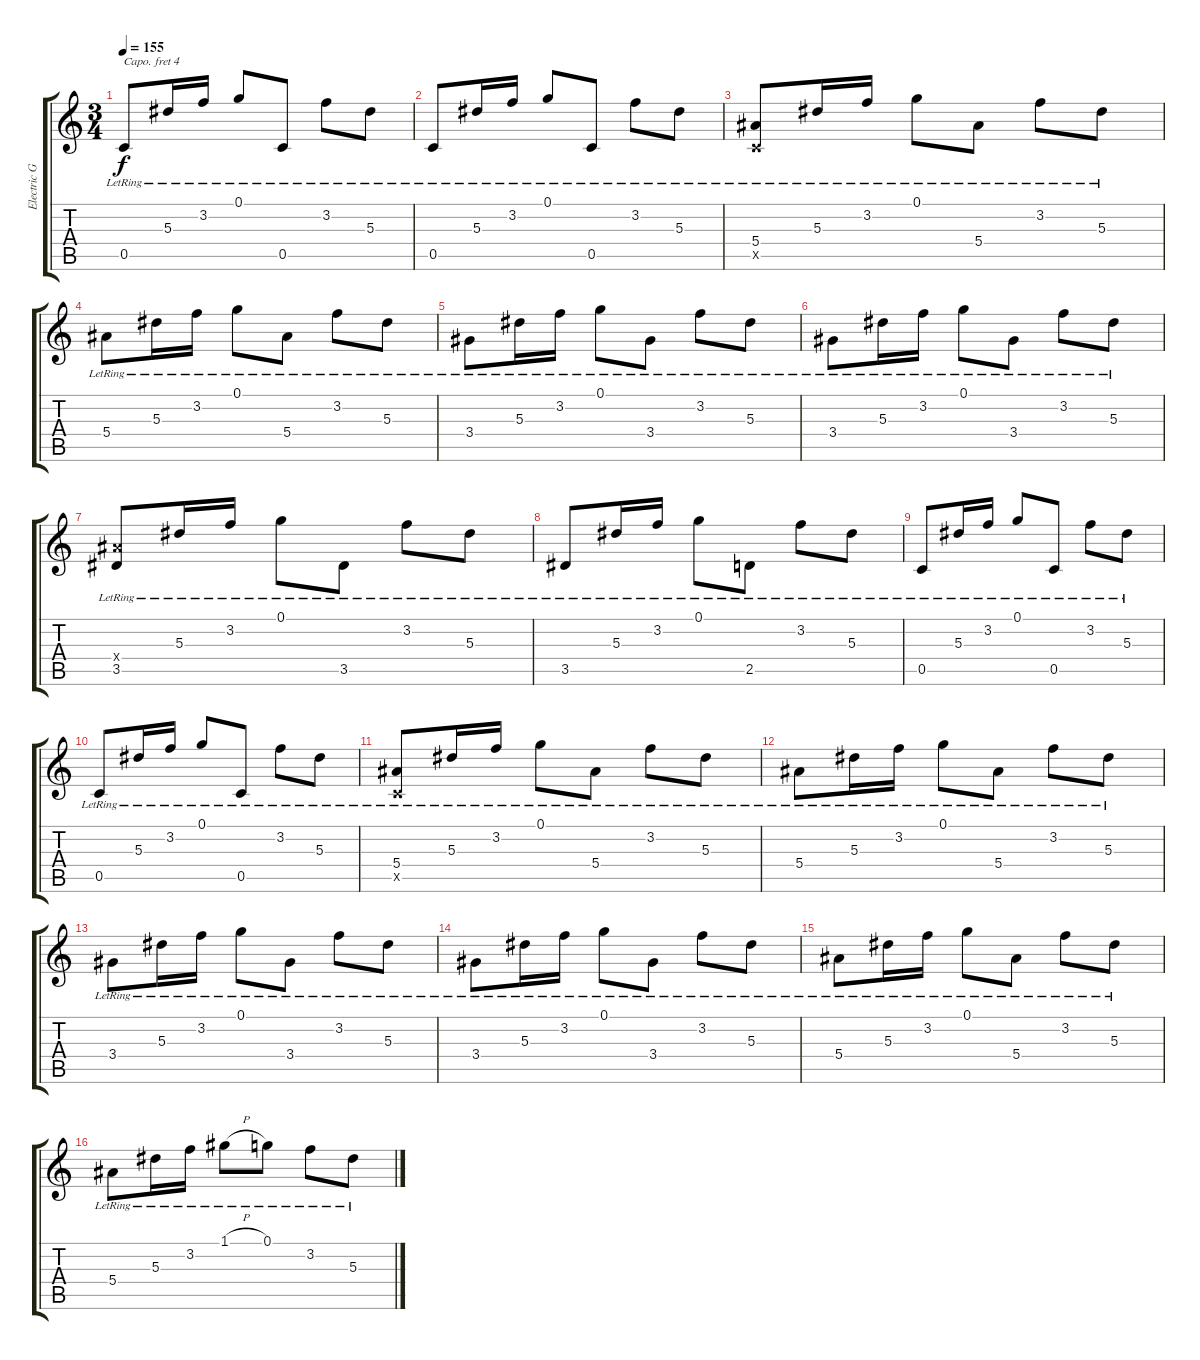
\track ("Electric Guitar" "Electric G") {instrument electricguitarclean}
\staff {score tabs}
\capo 4
\tuning (Eb4 Bb3 Gb3 Db3 Ab2 Eb2) {hide}
\ts (3 4)
\tempo 155
\clef g2
\ks c
0.5{lr}.8{dy f} 5.3{lr}.16 3.2{lr}.16 0.1{lr}.8 0.5{lr}.8 3.2{lr}.8 5.3{lr}.8 |
0.5{lr}.8 5.3{lr}.16 3.2{lr}.16 0.1{lr}.8 0.5{lr}.8 3.2{lr}.8 5.3{lr}.8 |
(5.4{lr} 0.5{x}).8 5.3{lr}.16 3.2{lr}.16 0.1{lr}.8 5.4{lr}.8 3.2{lr}.8 5.3{lr}.8 |
5.4{lr}.8 5.3{lr}.16 3.2{lr}.16 0.1{lr}.8 5.4{lr}.8 3.2{lr}.8 5.3{lr}.8 |
3.4{lr}.8 5.3{lr}.16 3.2{lr}.16 0.1{lr}.8 3.4{lr}.8 3.2{lr}.8 5.3{lr}.8 |
3.4{lr}.8 5.3{lr}.16 3.2{lr}.16 0.1{lr}.8 3.4{lr}.8 3.2{lr}.8 5.3{lr}.8 |
(5.4{x} 3.5{lr}).8 5.3{lr}.16 3.2{lr}.16 0.1{lr}.8 3.5{lr}.8 3.2{lr}.8 5.3{lr}.8 |
3.5{lr}.8 5.3{lr}.16 3.2{lr}.16 0.1{lr}.8 2.5{lr}.8 3.2{lr}.8 5.3{lr}.8 |
0.5{lr}.8 5.3{lr}.16 3.2{lr}.16 0.1{lr}.8 0.5{lr}.8 3.2{lr}.8 5.3{lr}.8 |
0.5{lr}.8 5.3{lr}.16 3.2{lr}.16 0.1{lr}.8 0.5{lr}.8 3.2{lr}.8 5.3{lr}.8 |
(5.4{lr} 0.5{x}).8 5.3{lr}.16 3.2{lr}.16 0.1{lr}.8 5.4{lr}.8 3.2{lr}.8 5.3{lr}.8 |
5.4{lr}.8 5.3{lr}.16 3.2{lr}.16 0.1{lr}.8 5.4{lr}.8 3.2{lr}.8 5.3{lr}.8 |
3.4{lr}.8 5.3{lr}.16 3.2{lr}.16 0.1{lr}.8 3.4{lr}.8 3.2{lr}.8 5.3{lr}.8 |
3.4{lr}.8 5.3{lr}.16 3.2{lr}.16 0.1{lr}.8 3.4{lr}.8 3.2{lr}.8 5.3{lr}.8 |
5.4{lr}.8 5.3{lr}.16 3.2{lr}.16 0.1{lr}.8 5.4{lr}.8 3.2{lr}.8 5.3{lr}.8 |
5.4{lr}.8 5.3{lr}.16 3.2{lr}.16 1.1{h lr}.8 0.1{lr}.8 3.2{lr}.8 5.3{lr}.8
